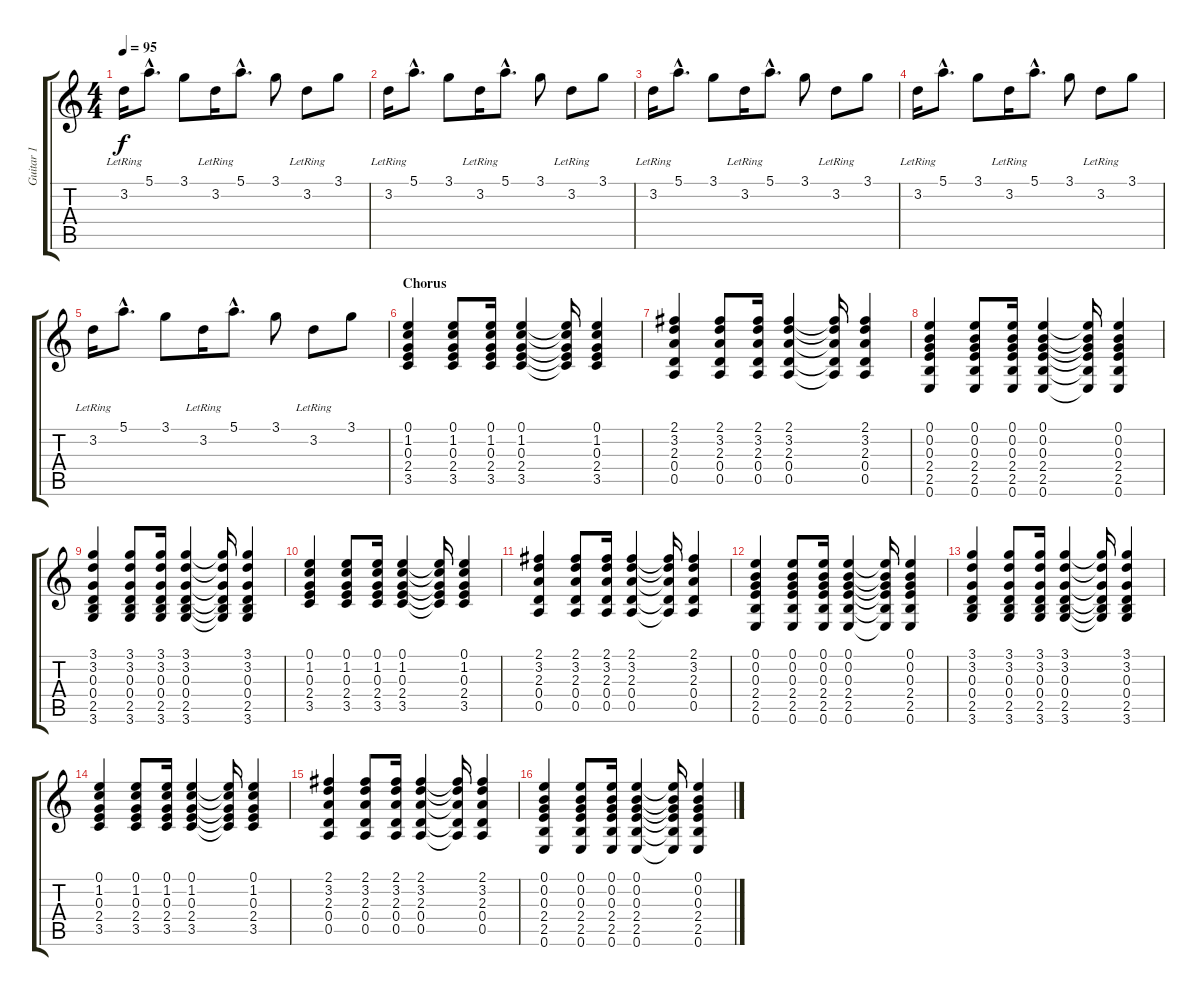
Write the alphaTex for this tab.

\track ("Guitar 1" "Guitar 1") {instrument electricguitarjazz}
\staff {score tabs}
\tuning (E4 B3 G3 D3 A2 E2) {hide}
\ts (4 4)
\tempo 95
\clef g2
\ks c
3.2{lr}.16{dy f} 5.1{hac}.8{d} 3.1.8 3.2{lr}.16 5.1{hac}.8{d} 3.1.8 3.2{lr}.8 3.1.8 |
3.2{lr}.16 5.1{hac}.8{d} 3.1.8 3.2{lr}.16 5.1{hac}.8{d} 3.1.8 3.2{lr}.8 3.1.8 |
3.2{lr}.16 5.1{hac}.8{d} 3.1.8 3.2{lr}.16 5.1{hac}.8{d} 3.1.8 3.2{lr}.8 3.1.8 |
3.2{lr}.16 5.1{hac}.8{d} 3.1.8 3.2{lr}.16 5.1{hac}.8{d} 3.1.8 3.2{lr}.8 3.1.8 |
3.2{lr}.16 5.1{hac}.8{d} 3.1.8 3.2{lr}.16 5.1{hac}.8{d} 3.1.8 3.2{lr}.8 3.1.8 |
\section ("" "Chorus")
(0.1 1.2 0.3 2.4 3.5).4 (0.1 1.2 0.3 2.4 3.5).8 (0.1 1.2 0.3 2.4 3.5).16 (0.1 1.2 0.3 2.4 3.5).4 (0.1{t} 1.2{t} 0.3{t} 2.4{t} 3.5{t}).16 (0.1 1.2 0.3 2.4 3.5).4 |
(2.1 3.2 2.3 0.4 0.5).4 (2.1 3.2 2.3 0.4 0.5).8 (2.1 3.2 2.3 0.4 0.5).16 (2.1 3.2 2.3 0.4 0.5).4 (2.1{t} 3.2{t} 2.3{t} 0.4{t} 0.5{t}).16 (2.1 3.2 2.3 0.4 0.5).4 |
(0.1 0.2 0.3 2.4 2.5 0.6).4 (0.1 0.2 0.3 2.4 2.5 0.6).8 (0.1 0.2 0.3 2.4 2.5 0.6).16 (0.1 0.2 0.3 2.4 2.5 0.6).4 (0.1{t} 0.2{t} 0.3{t} 2.4{t} 2.5{t} 0.6{t}).16 (0.1 0.2 0.3 2.4 2.5 0.6).4 |
(3.1 3.2 0.3 0.4 2.5 3.6).4 (3.1 3.2 0.3 0.4 2.5 3.6).8 (3.1 3.2 0.3 0.4 2.5 3.6).16 (3.1 3.2 0.3 0.4 2.5 3.6).4 (3.1{t} 3.2{t} 0.3{t} 0.4{t} 2.5{t} 3.6{t}).16 (3.1 3.2 0.3 0.4 2.5 3.6).4 |
(0.1 1.2 0.3 2.4 3.5).4 (0.1 1.2 0.3 2.4 3.5).8 (0.1 1.2 0.3 2.4 3.5).16 (0.1 1.2 0.3 2.4 3.5).4 (0.1{t} 1.2{t} 0.3{t} 2.4{t} 3.5{t}).16 (0.1 1.2 0.3 2.4 3.5).4 |
(2.1 3.2 2.3 0.4 0.5).4 (2.1 3.2 2.3 0.4 0.5).8 (2.1 3.2 2.3 0.4 0.5).16 (2.1 3.2 2.3 0.4 0.5).4 (2.1{t} 3.2{t} 2.3{t} 0.4{t} 0.5{t}).16 (2.1 3.2 2.3 0.4 0.5).4 |
(0.1 0.2 0.3 2.4 2.5 0.6).4 (0.1 0.2 0.3 2.4 2.5 0.6).8 (0.1 0.2 0.3 2.4 2.5 0.6).16 (0.1 0.2 0.3 2.4 2.5 0.6).4 (0.1{t} 0.2{t} 0.3{t} 2.4{t} 2.5{t} 0.6{t}).16 (0.1 0.2 0.3 2.4 2.5 0.6).4 |
(3.1 3.2 0.3 0.4 2.5 3.6).4 (3.1 3.2 0.3 0.4 2.5 3.6).8 (3.1 3.2 0.3 0.4 2.5 3.6).16 (3.1 3.2 0.3 0.4 2.5 3.6).4 (3.1{t} 3.2{t} 0.3{t} 0.4{t} 2.5{t} 3.6{t}).16 (3.1 3.2 0.3 0.4 2.5 3.6).4 |
(0.1 1.2 0.3 2.4 3.5).4 (0.1 1.2 0.3 2.4 3.5).8 (0.1 1.2 0.3 2.4 3.5).16 (0.1 1.2 0.3 2.4 3.5).4 (0.1{t} 1.2{t} 0.3{t} 2.4{t} 3.5{t}).16 (0.1 1.2 0.3 2.4 3.5).4 |
(2.1 3.2 2.3 0.4 0.5).4 (2.1 3.2 2.3 0.4 0.5).8 (2.1 3.2 2.3 0.4 0.5).16 (2.1 3.2 2.3 0.4 0.5).4 (2.1{t} 3.2{t} 2.3{t} 0.4{t} 0.5{t}).16 (2.1 3.2 2.3 0.4 0.5).4 |
(0.1 0.2 0.3 2.4 2.5 0.6).4 (0.1 0.2 0.3 2.4 2.5 0.6).8 (0.1 0.2 0.3 2.4 2.5 0.6).16 (0.1 0.2 0.3 2.4 2.5 0.6).4 (0.1{t} 0.2{t} 0.3{t} 2.4{t} 2.5{t} 0.6{t}).16 (0.1 0.2 0.3 2.4 2.5 0.6).4
